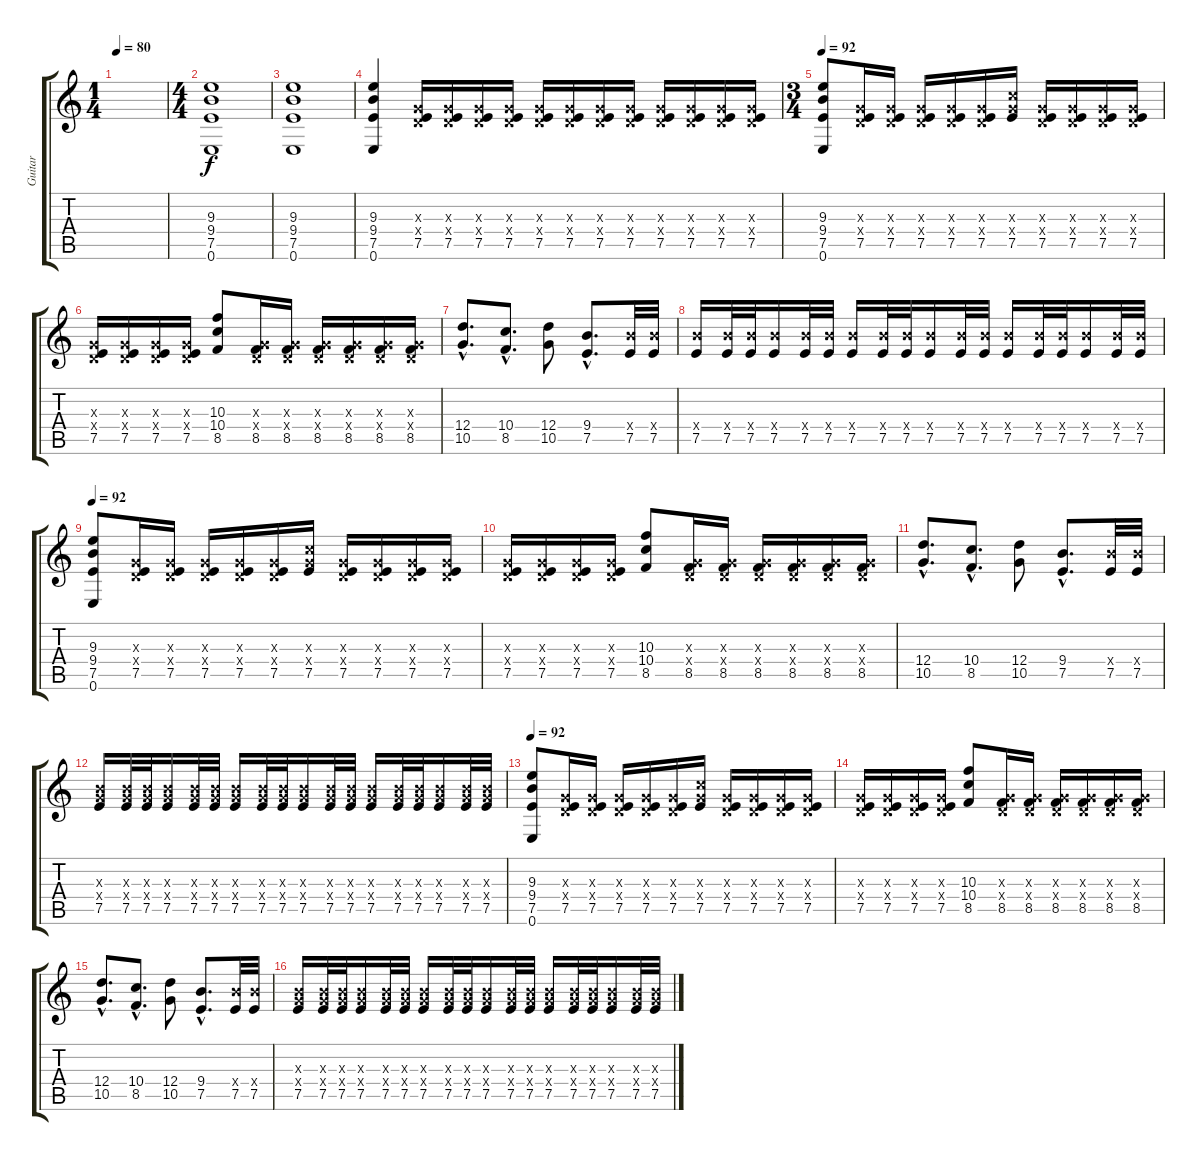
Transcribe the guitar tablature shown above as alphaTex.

\track ("Guitar" "Guitar") {instrument overdrivenguitar}
\staff {score tabs}
\tuning (E4 B3 G3 D3 A2 E2) {hide}
\ts (1 4)
\tempo 80
\clef g2
\ks c
|
\ts (4 4)
(9.3 9.4 7.5 0.6).1 |
(9.3 9.4 7.5 0.6).1 |
(9.3 9.4 7.5 0.6).4 (0.3{x} 0.4{x} 7.5).16 (0.3{x} 0.4{x} 7.5).16 (0.3{x} 0.4{x} 7.5).16 (0.3{x} 0.4{x} 7.5).16 (0.3{x} 0.4{x} 7.5).16 (0.3{x} 0.4{x} 7.5).16 (0.3{x} 0.4{x} 7.5).16 (0.3{x} 0.4{x} 7.5).16 (0.3{x} 0.4{x} 7.5).16 (0.3{x} 0.4{x} 7.5).16 (0.3{x} 0.4{x} 7.5).16 (0.3{x} 0.4{x} 7.5).16 |
\ts (3 4)
\tempo 92
(9.3 9.4 7.5 0.6).8 (0.3{x} 0.4{x} 7.5).16 (0.3{x} 0.4{x} 7.5).16 (0.3{x} 0.4{x} 7.5).16 (0.3{x} 0.4{x} 7.5).16 (0.3{x} 0.4{x} 7.5).16 (0.3{x} 10.4{x} 7.5).16 (0.3{x} 0.4{x} 7.5).16 (0.3{x} 0.4{x} 7.5).16 (0.3{x} 0.4{x} 7.5).16 (0.3{x} 0.4{x} 7.5).16 |
(0.3{x} 0.4{x} 7.5).16 (0.3{x} 0.4{x} 7.5).16 (0.3{x} 0.4{x} 7.5).16 (0.3{x} 0.4{x} 7.5).16 (10.3 10.4 8.5).8 (0.3{x} 0.4{x} 8.5).16 (0.3{x} 0.4{x} 8.5).16 (0.3{x} 0.4{x} 8.5).16 (0.3{x} 0.4{x} 8.5).16 (0.3{x} 0.4{x} 8.5).16 (0.3{x} 0.4{x} 8.5).16 |
(12.4{hac} 10.5{hac}).8{d} (10.4{hac} 8.5{hac}).8{d} (12.4 10.5).8 (9.4{hac} 7.5{hac}).8{d} (9.4{x} 7.5).32 (9.4{x} 7.5).32 |
(9.4{x} 7.5).16 (9.4{x} 7.5).32 (9.4{x} 7.5).32 (9.4{x} 7.5).16 (9.4{x} 7.5).32 (9.4{x} 7.5).32 (9.4{x} 7.5).16 (9.4{x} 7.5).32 (9.4{x} 7.5).32 (9.4{x} 7.5).16 (9.4{x} 7.5).32 (9.4{x} 7.5).32 (9.4{x} 7.5).16 (9.4{x} 7.5).32 (9.4{x} 7.5).32 (9.4{x} 7.5).16 (9.4{x} 7.5).32 (9.4{x} 7.5).32 |
\tempo 92
(9.3 9.4 7.5 0.6).8 (0.3{x} 0.4{x} 7.5).16 (0.3{x} 0.4{x} 7.5).16 (0.3{x} 0.4{x} 7.5).16 (0.3{x} 0.4{x} 7.5).16 (0.3{x} 0.4{x} 7.5).16 (0.3{x} 10.4{x} 7.5).16 (0.3{x} 0.4{x} 7.5).16 (0.3{x} 0.4{x} 7.5).16 (0.3{x} 0.4{x} 7.5).16 (0.3{x} 0.4{x} 7.5).16 |
(0.3{x} 0.4{x} 7.5).16 (0.3{x} 0.4{x} 7.5).16 (0.3{x} 0.4{x} 7.5).16 (0.3{x} 0.4{x} 7.5).16 (10.3 10.4 8.5).8 (0.3{x} 0.4{x} 8.5).16 (0.3{x} 0.4{x} 8.5).16 (0.3{x} 0.4{x} 8.5).16 (0.3{x} 0.4{x} 8.5).16 (0.3{x} 0.4{x} 8.5).16 (0.3{x} 0.4{x} 8.5).16 |
(12.4{hac} 10.5{hac}).8{d} (10.4{hac} 8.5{hac}).8{d} (12.4 10.5).8 (9.4{hac} 7.5{hac}).8{d} (9.4{x} 7.5).32 (9.4{x} 7.5).32 |
(0.3{x} 9.4{x} 7.5).16 (0.3{x} 9.4{x} 7.5).32 (0.3{x} 9.4{x} 7.5).32 (0.3{x} 9.4{x} 7.5).16 (0.3{x} 9.4{x} 7.5).32 (0.3{x} 9.4{x} 7.5).32 (0.3{x} 9.4{x} 7.5).16 (0.3{x} 9.4{x} 7.5).32 (0.3{x} 9.4{x} 7.5).32 (0.3{x} 9.4{x} 7.5).16 (0.3{x} 9.4{x} 7.5).32 (0.3{x} 9.4{x} 7.5).32 (0.3{x} 9.4{x} 7.5).16 (0.3{x} 9.4{x} 7.5).32 (0.3{x} 9.4{x} 7.5).32 (0.3{x} 9.4{x} 7.5).16 (0.3{x} 9.4{x} 7.5).32 (0.3{x} 9.4{x} 7.5).32 |
\tempo 92
(9.3 9.4 7.5 0.6).8 (0.3{x} 0.4{x} 7.5).16 (0.3{x} 0.4{x} 7.5).16 (0.3{x} 0.4{x} 7.5).16 (0.3{x} 0.4{x} 7.5).16 (0.3{x} 0.4{x} 7.5).16 (0.3{x} 10.4{x} 7.5).16 (0.3{x} 0.4{x} 7.5).16 (0.3{x} 0.4{x} 7.5).16 (0.3{x} 0.4{x} 7.5).16 (0.3{x} 0.4{x} 7.5).16 |
(0.3{x} 0.4{x} 7.5).16 (0.3{x} 0.4{x} 7.5).16 (0.3{x} 0.4{x} 7.5).16 (0.3{x} 0.4{x} 7.5).16 (10.3 10.4 8.5).8 (0.3{x} 0.4{x} 8.5).16 (0.3{x} 0.4{x} 8.5).16 (0.3{x} 0.4{x} 8.5).16 (0.3{x} 0.4{x} 8.5).16 (0.3{x} 0.4{x} 8.5).16 (0.3{x} 0.4{x} 8.5).16 |
(12.4{hac} 10.5{hac}).8{d} (10.4{hac} 8.5{hac}).8{d} (12.4 10.5).8 (9.4{hac} 7.5{hac}).8{d} (9.4{x} 7.5).32 (9.4{x} 7.5).32 |
(0.3{x} 9.4{x} 7.5).16 (0.3{x} 9.4{x} 7.5).32 (0.3{x} 9.4{x} 7.5).32 (0.3{x} 9.4{x} 7.5).16 (0.3{x} 9.4{x} 7.5).32 (0.3{x} 9.4{x} 7.5).32 (0.3{x} 9.4{x} 7.5).16 (0.3{x} 9.4{x} 7.5).32 (0.3{x} 9.4{x} 7.5).32 (0.3{x} 9.4{x} 7.5).16 (0.3{x} 9.4{x} 7.5).32 (0.3{x} 9.4{x} 7.5).32 (0.3{x} 9.4{x} 7.5).16 (0.3{x} 9.4{x} 7.5).32 (0.3{x} 9.4{x} 7.5).32 (0.3{x} 9.4{x} 7.5).16 (0.3{x} 9.4{x} 7.5).32 (0.3{x} 9.4{x} 7.5).32
